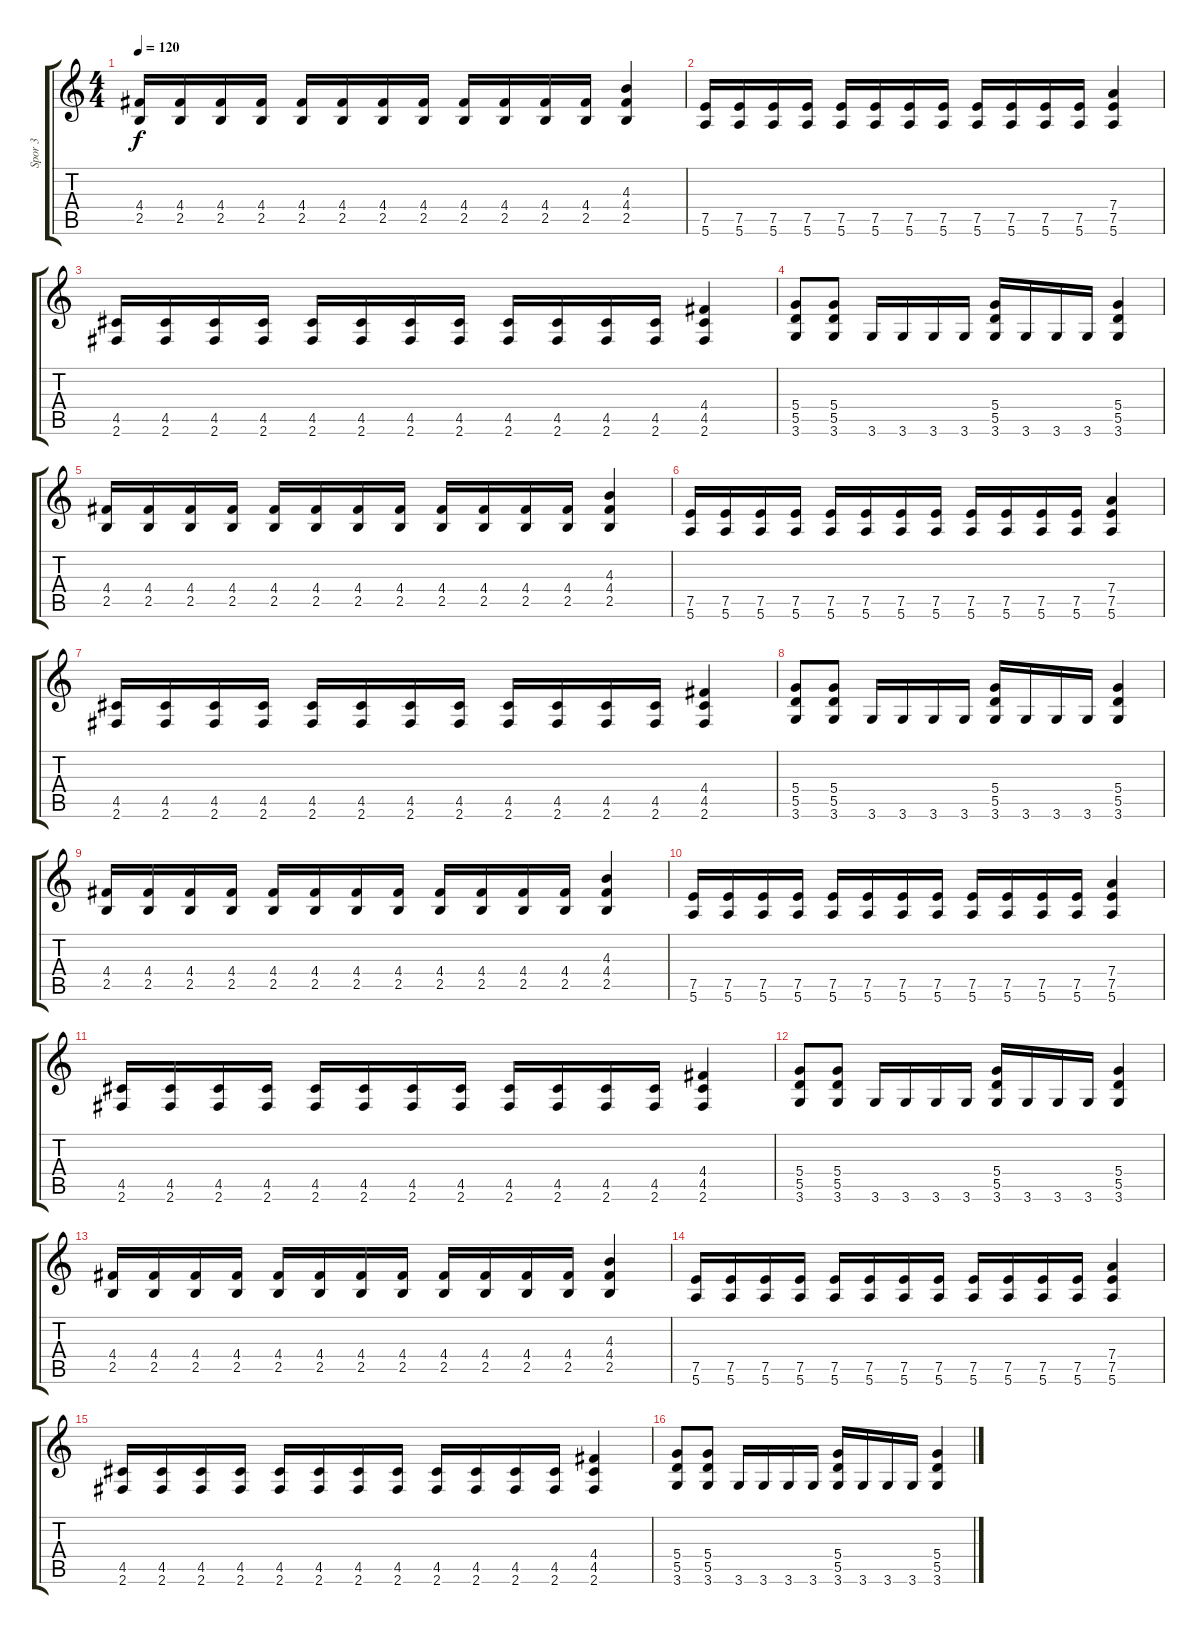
\track ("Spor 3" "Spor 3") {instrument distortionguitar}
\staff {score tabs}
\tuning (E4 B3 G3 D3 A2 E2) {hide}
\ts (4 4)
\tempo 120
\clef g2
\ks c
(4.4 2.5).16{dy f} (4.4 2.5).16 (4.4 2.5).16 (4.4 2.5).16 (4.4 2.5).16 (4.4 2.5).16 (4.4 2.5).16 (4.4 2.5).16 (4.4 2.5).16 (4.4 2.5).16 (4.4 2.5).16 (4.4 2.5).16 (4.3 4.4 2.5).4 |
(7.5 5.6).16 (7.5 5.6).16 (7.5 5.6).16 (7.5 5.6).16 (7.5 5.6).16 (7.5 5.6).16 (7.5 5.6).16 (7.5 5.6).16 (7.5 5.6).16 (7.5 5.6).16 (7.5 5.6).16 (7.5 5.6).16 (7.4 7.5 5.6).4 |
(4.5 2.6).16 (4.5 2.6).16 (4.5 2.6).16 (4.5 2.6).16 (4.5 2.6).16 (4.5 2.6).16 (4.5 2.6).16 (4.5 2.6).16 (4.5 2.6).16 (4.5 2.6).16 (4.5 2.6).16 (4.5 2.6).16 (4.4 4.5 2.6).4 |
(5.4 5.5 3.6).8 (5.4 5.5 3.6).8 3.6.16 3.6.16 3.6.16 3.6.16 (5.4 5.5 3.6).16 3.6.16 3.6.16 3.6.16 (5.4 5.5 3.6).4 |
(4.4 2.5).16 (4.4 2.5).16 (4.4 2.5).16 (4.4 2.5).16 (4.4 2.5).16 (4.4 2.5).16 (4.4 2.5).16 (4.4 2.5).16 (4.4 2.5).16 (4.4 2.5).16 (4.4 2.5).16 (4.4 2.5).16 (4.3 4.4 2.5).4 |
(7.5 5.6).16 (7.5 5.6).16 (7.5 5.6).16 (7.5 5.6).16 (7.5 5.6).16 (7.5 5.6).16 (7.5 5.6).16 (7.5 5.6).16 (7.5 5.6).16 (7.5 5.6).16 (7.5 5.6).16 (7.5 5.6).16 (7.4 7.5 5.6).4 |
(4.5 2.6).16 (4.5 2.6).16 (4.5 2.6).16 (4.5 2.6).16 (4.5 2.6).16 (4.5 2.6).16 (4.5 2.6).16 (4.5 2.6).16 (4.5 2.6).16 (4.5 2.6).16 (4.5 2.6).16 (4.5 2.6).16 (4.4 4.5 2.6).4 |
(5.4 5.5 3.6).8 (5.4 5.5 3.6).8 3.6.16 3.6.16 3.6.16 3.6.16 (5.4 5.5 3.6).16 3.6.16 3.6.16 3.6.16 (5.4 5.5 3.6).4 |
(4.4 2.5).16 (4.4 2.5).16 (4.4 2.5).16 (4.4 2.5).16 (4.4 2.5).16 (4.4 2.5).16 (4.4 2.5).16 (4.4 2.5).16 (4.4 2.5).16 (4.4 2.5).16 (4.4 2.5).16 (4.4 2.5).16 (4.3 4.4 2.5).4 |
(7.5 5.6).16 (7.5 5.6).16 (7.5 5.6).16 (7.5 5.6).16 (7.5 5.6).16 (7.5 5.6).16 (7.5 5.6).16 (7.5 5.6).16 (7.5 5.6).16 (7.5 5.6).16 (7.5 5.6).16 (7.5 5.6).16 (7.4 7.5 5.6).4 |
(4.5 2.6).16 (4.5 2.6).16 (4.5 2.6).16 (4.5 2.6).16 (4.5 2.6).16 (4.5 2.6).16 (4.5 2.6).16 (4.5 2.6).16 (4.5 2.6).16 (4.5 2.6).16 (4.5 2.6).16 (4.5 2.6).16 (4.4 4.5 2.6).4 |
(5.4 5.5 3.6).8 (5.4 5.5 3.6).8 3.6.16 3.6.16 3.6.16 3.6.16 (5.4 5.5 3.6).16 3.6.16 3.6.16 3.6.16 (5.4 5.5 3.6).4 |
(4.4 2.5).16 (4.4 2.5).16 (4.4 2.5).16 (4.4 2.5).16 (4.4 2.5).16 (4.4 2.5).16 (4.4 2.5).16 (4.4 2.5).16 (4.4 2.5).16 (4.4 2.5).16 (4.4 2.5).16 (4.4 2.5).16 (4.3 4.4 2.5).4 |
(7.5 5.6).16 (7.5 5.6).16 (7.5 5.6).16 (7.5 5.6).16 (7.5 5.6).16 (7.5 5.6).16 (7.5 5.6).16 (7.5 5.6).16 (7.5 5.6).16 (7.5 5.6).16 (7.5 5.6).16 (7.5 5.6).16 (7.4 7.5 5.6).4 |
(4.5 2.6).16 (4.5 2.6).16 (4.5 2.6).16 (4.5 2.6).16 (4.5 2.6).16 (4.5 2.6).16 (4.5 2.6).16 (4.5 2.6).16 (4.5 2.6).16 (4.5 2.6).16 (4.5 2.6).16 (4.5 2.6).16 (4.4 4.5 2.6).4 |
(5.4 5.5 3.6).8 (5.4 5.5 3.6).8 3.6.16 3.6.16 3.6.16 3.6.16 (5.4 5.5 3.6).16 3.6.16 3.6.16 3.6.16 (5.4 5.5 3.6).4
